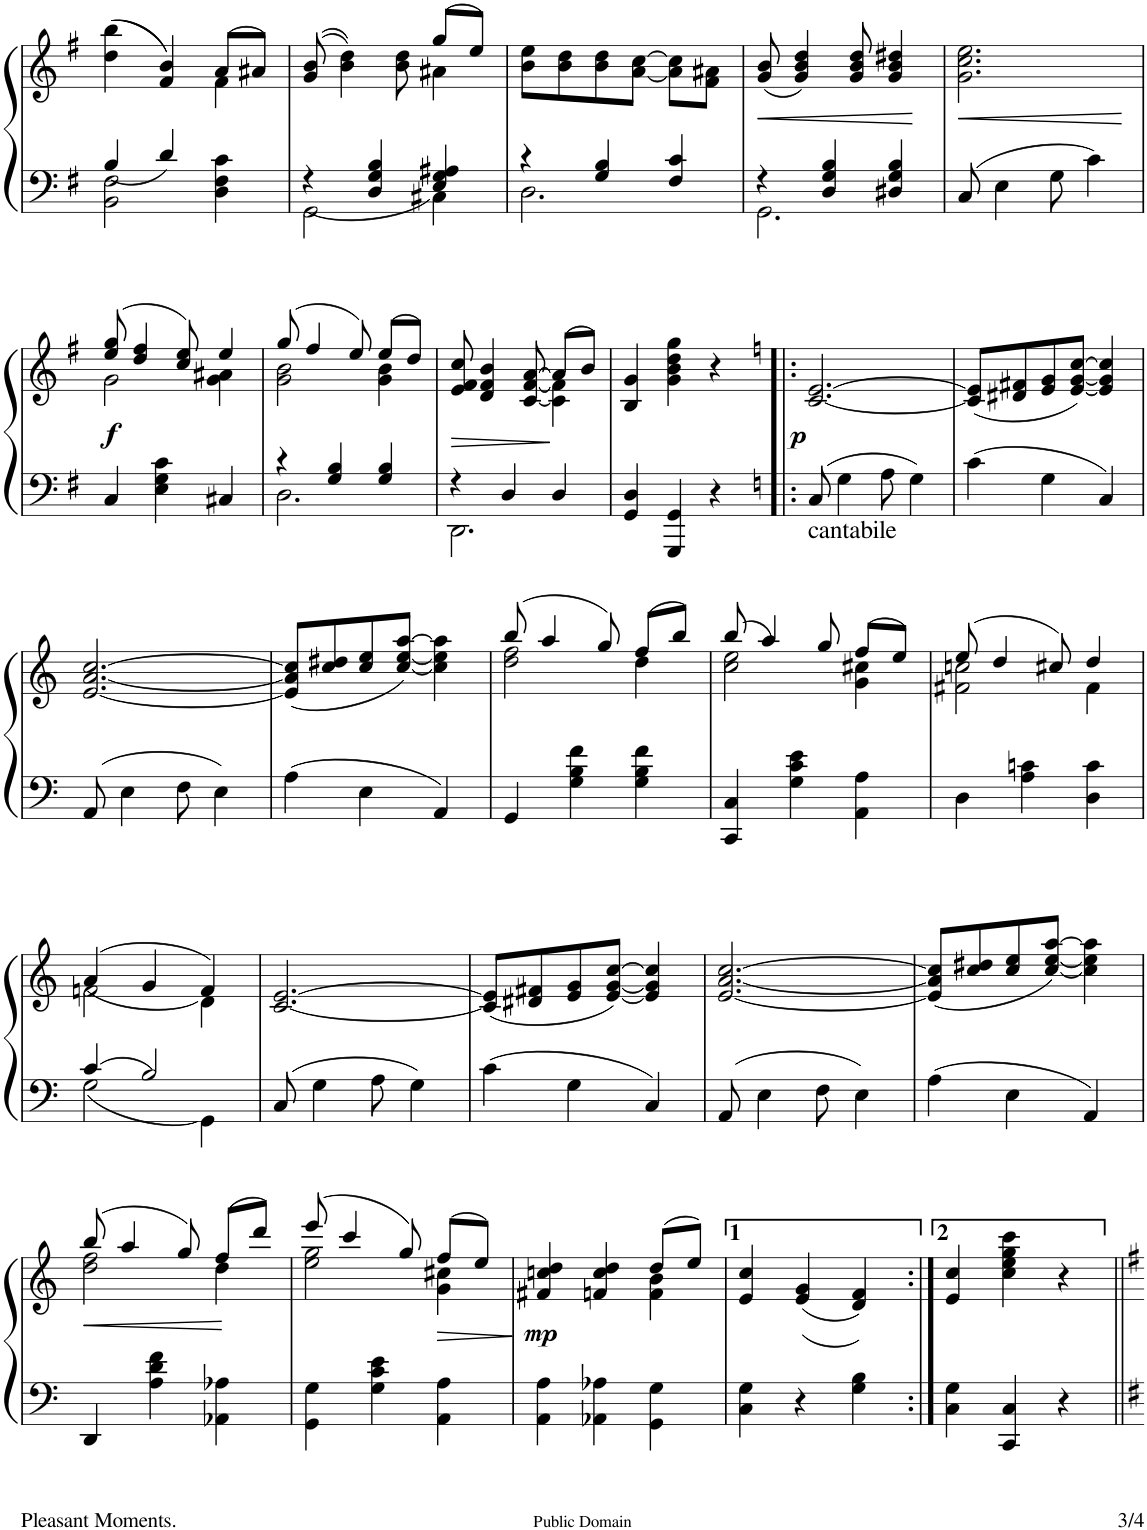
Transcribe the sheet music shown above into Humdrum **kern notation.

**kern	**kern	**dynam
*part1	*part1	*part1
*staff2	*staff1	*staff1/2
*I"Piano	*	*
*I'Pno	*	*
!!LO:PB:g=z
*clefF4	*clefG2	*
*k[f#]	*k[f#]	*
*M3/4	*M3/4	*
=46	=46	=46
*^	*^	*
2BB\ 2F#\	4B/	((4dd\ 4bb\	2ryy	.
.	4d/	4f#/ 4b/))	.	.
4D\ 4F#\ 4c\	4ryy	(8a/L	4f#\	.
.	.	8a#X/J)	.	.
=47	=47	=47	=47	=47
4r	2GG\	((8g/ 8b/	2ryy	.
.	.	4b\ 4dd\))	.	.
4D/ 4G/ 4B/	.	.	.	.
.	.	8b\ 8dd\	.	.
4E/ 4G/ 4A#X/	4C#X\	(8gg/L	4a#X\	.
.	.	8ee/J)	.	.
*	*	*v	*v	*
=48	=48	=48	=48
4r	2.D\	8b\ 8ee\L	.
.	.	8b\ 8dd\	.
4G/ 4B/	.	8b\ 8dd\	.
.	.	[8a\ [8cc\J	.
4F#/ 4c/	.	8a\] 8cc\]L	.
.	.	8f#\ 8a#X\J	.
=49	=49	=49	=49
!	!	!	!LO:HP:b
4r	2.GG\	(8g/ 8b/	<
.	.	4g/ 4b/ 4dd/)	.
4D/ 4G/ 4B/	.	.	.
.	.	8g/ 8b/ 8dd/	.
4D#X/ 4G/ 4B/	.	4g/ 4b/ 4dd#X/	.
*v	*v	*	*
.	.	[
=50	=50	=50
!	!	!LO:HP:b
8C/	2.g\ 2.cc\ 2.ee\	<
4E\	.	.
8G\	.	.
4c\	.	.
.	.	[
!!LO:LB:g=z
=51	=51	=51
*	*^	*
!	!	!	!LO:DY:b
4C/	(8ee/ 8gg/	2g\	f
.	4dd/ 4ff#/	.	.
4E\ 4G\ 4c\	.	.	.
.	8cc/ 8ee/)	.	.
4C#X/	4ee/	4g\ 4a#X\	.
=52	=52	=52	=52
*^	*	*	*
4r	2.D\	(8gg/	2g\ 2b\	.
.	.	4ff#/	.	.
4G/ 4B/	.	.	.	.
.	.	8ee/)	.	.
4G/ 4B/	.	(8ee/L	4g\ 4b\	.
.	.	8dd/J)	.	.
=53	=53	=53	=53	=53
!	!	!	!	!LO:HP:b
4r	2.DD\	8e/ 8f#/ 8cc/	2ryy	>
.	.	4d/ 4f#/ 4b/	.	.
4D/	.	.	.	.
.	.	[8c/ [8f#/ [8a/	.	.
4D/	.	(8a/L]	4c\] 4f#\]	.
.	.	8b/J)	.	]
*v	*v	*	*	*
*	*v	*v	*
=54	=54	=54
4GG/ 4D/	4B/ 4g/	.
4GGG/ 4GG/	4g\ 4b\ 4dd\ 4gg\	.
4r	4r	.
=55!|:	=55!|:	=55!|:
*k[]	*k[]	*
!LO:TX:b:t=cantabile	!	!
!	!	!LO:DY:b
8C/	[2.c/ [2.e/	p
4G\	.	.
8A\	.	.
4G\	.	.
=56	=56	=56
4c\	(8c/] 8e/]L	.
.	8d#X/ 8f#X/	.
4G\	8e/ 8g/	.
.	[8e/ [8g/ [8cc/J)	.
4C/	4e/] 4g/] 4cc/]	.
!!LO:LB:g=z
=57	=57	=57
8AA/	[2.e/ [2.a/ [2.cc/	.
4E\	.	.
8F\	.	.
4E\	.	.
=58	=58	=58
4A\	(8e/] 8a/] 8cc/]L	.
.	8cc/ 8dd#X/	.
4E\	8cc/ 8ee/	.
.	[8cc/ [8ee/ [8aa/J)	.
4AA/	4cc\] 4ee\] 4aa\]	.
=59	=59	=59
*	*^	*
4GG/	(8bb/	2dd\ 2ff\	.
.	4aa/	.	.
4G\ 4B\ 4f\	.	.	.
.	8gg/)	.	.
4G\ 4B\ 4f\	(8ff/L	4dd\	.
.	8bb/J)	.	.
=60	=60	=60	=60
4CC/ 4C/	(8bb/	2cc\ 2ee\	.
.	4aa/)	.	.
4G\ 4c\ 4e\	.	.	.
.	8gg/	.	.
4AA\ 4A\	(8ff/L	4g\ 4cc#X\	.
.	8ee/J)	.	.
=61	=61	=61	=61
4D\	(8ee/	2f#X\ 2ccn\	.
.	4dd/	.	.
4A\ 4cn\	.	.	.
.	8cc#X/)	.	.
4D\ 4c\	4dd/	4f#\	.
!!LO:LB:g=z	!!
=62	=62	=62	=62
*^	*	*	*
4c/	2G\	(4a/	(2fn\	.
2B/	.	4g/	.	.
.	4GG\	4f/)	4d\)	.
*v	*v	*	*	*
*	*v	*v	*
=63	=63	=63
8C/	[2.c/ [2.e/	.
4G\	.	.
8A\	.	.
4G\	.	.
=64	=64	=64
4c\	(8c/] 8e/]L	.
.	8d#X/ 8f#X/	.
4G\	8e/ 8g/	.
.	[8e/ [8g/ [8cc/J)	.
4C/	4e/] 4g/] 4cc/]	.
=65	=65	=65
8AA/	[2.e/ [2.a/ [2.cc/	.
4E\	.	.
8F\	.	.
4E\	.	.
=66	=66	=66
4A\	(8e/] 8a/] 8cc/]L	.
.	8cc/ 8dd#X/	.
4E\	8cc/ 8ee/	.
.	[8cc/ [8ee/ [8aa/J)	.
4AA/	4cc\] 4ee\] 4aa\]	.
!!LO:LB:g=z
=67	=67	=67
!	!	!LO:HP:b
*	*^	*
4DD/	(8bb/	2dd\ 2ff\	<
.	4aa/	.	.
4A\ 4d\ 4f\	.	.	.
.	8gg/)	.	.
4AA-X\ 4A-X\	(8ff/L	4dd\	.
.	8ddd/J)	.	[
=68	=68	=68	=68
4GG\ 4G\	(8eee/	2ee\ 2gg\	.
.	4ccc/	.	.
4G\ 4c\ 4e\	.	.	.
.	8gg/)	.	.
!	!	!	!LO:HP:b
4AA\ 4A\	(8ff/L	4g\ 4cc#X\	>
.	8ee/J)	.	.
*	*v	*v	*
.	.	]
=69	=69	=69
*	*^	*
!	!	!	!LO:DY:b
4AA\ 4A\	4f#X/ 4ccn/ 4dd/	2ryy	mp
4AA-X\ 4A-X\	4fn/ 4cc/ 4dd/	.	.
4GG\ 4G\	(8dd/L	4f\ 4b\	.
.	8ee/J)	.	.
*	*v	*v	*
=70	=70	=70
4C\ 4G\	4e/ 4cc/	.
4r	((4e/ 4g/	.
4G\ 4B\	4d/ 4f/))	.
=71:|!	=71:|!	=71:|!
4C\ 4G\	4e/ 4cc/	.
4CC/ 4C/	4cc\ 4ee\ 4gg\ 4ccc\	.
4r	4r	.
=||	=||	=||
*-	*-	*-
